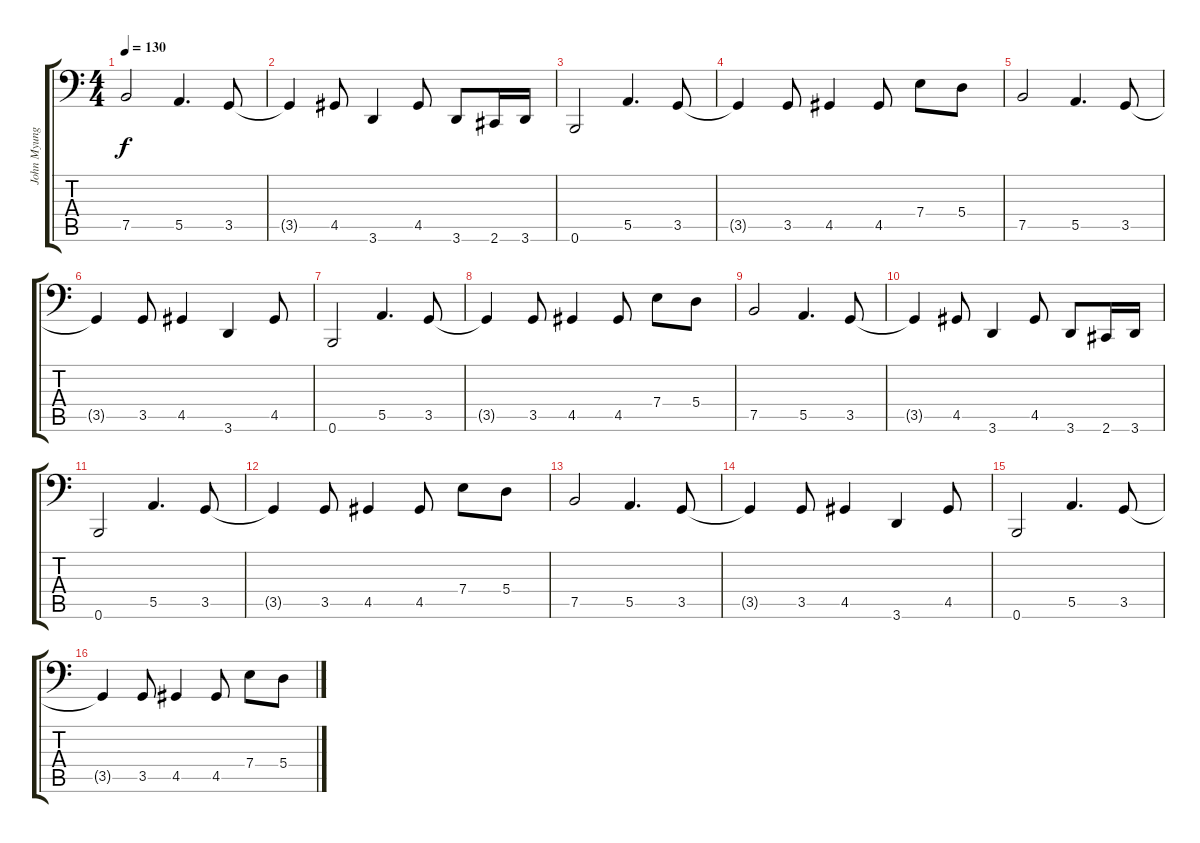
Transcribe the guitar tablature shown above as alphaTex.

\track ("John Myung" "John Myung") {instrument electricbassfinger}
\staff {score tabs}
\tuning (C3 G2 D2 A1 E1 B0) {hide}
\ts (4 4)
\tempo 130
\clef f4
\ks c
7.5.2{dy f} 5.5.4{d} 3.5.8 |
3.5{t}.4 4.5.8 3.6.4 4.5.8 3.6.8 2.6.16 3.6.16 |
0.6.2 5.5.4{d} 3.5.8 |
3.5{t}.4 3.5.8 4.5.4 4.5.8 7.4.8 5.4.8 |
7.5.2 5.5.4{d} 3.5.8 |
3.5{t}.4 3.5.8 4.5.4 3.6.4 4.5.8 |
0.6.2 5.5.4{d} 3.5.8 |
3.5{t}.4 3.5.8 4.5.4 4.5.8 7.4.8 5.4.8 |
7.5.2 5.5.4{d} 3.5.8 |
3.5{t}.4 4.5.8 3.6.4 4.5.8 3.6.8 2.6.16 3.6.16 |
0.6.2 5.5.4{d} 3.5.8 |
3.5{t}.4 3.5.8 4.5.4 4.5.8 7.4.8 5.4.8 |
7.5.2 5.5.4{d} 3.5.8 |
3.5{t}.4 3.5.8 4.5.4 3.6.4 4.5.8 |
0.6.2 5.5.4{d} 3.5.8 |
3.5{t}.4 3.5.8 4.5.4 4.5.8 7.4.8 5.4.8
